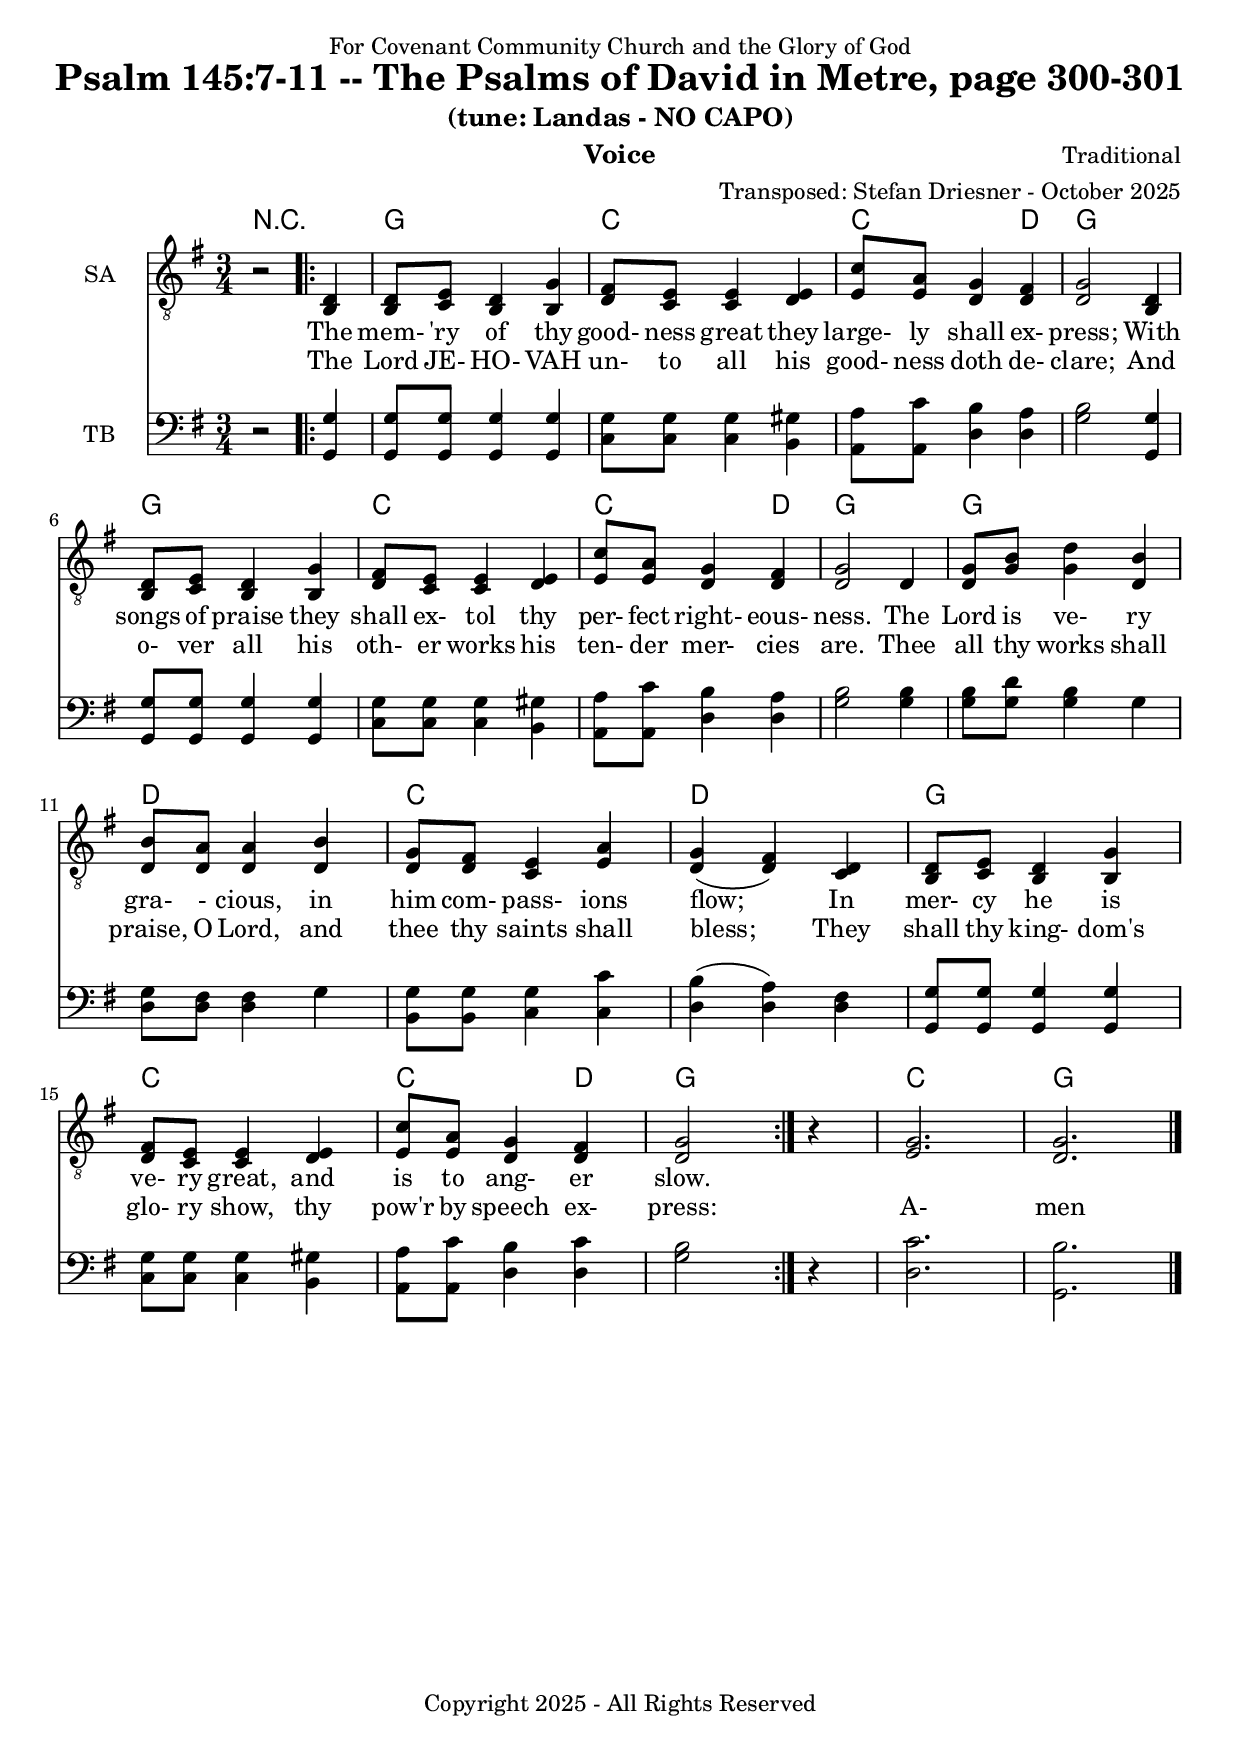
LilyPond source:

\version "2.24.1"
\language "english"

% force .mid extension for MIDI file output
#(ly:set-option 'midi-extension "mid")

\header {
  dedication = "For Covenant Community Church and the Glory of God"
  title = "Psalm 145:7-11 -- The Psalms of David in Metre, page 300-301"
  subtitle = "(tune: Landas - NO CAPO)"
  instrument = "Voice"
  composer = "Traditional"
  arranger = "Transposed: Stefan Driesner - October 2025"
  meter = ""
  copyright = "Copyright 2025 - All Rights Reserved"
}

global = {
  \key g \major
  \numericTimeSignature
  \time 3/4
}

versesVoiceOne = \lyricmode {
  % Verse 7-8
  The mem- 'ry of thy good- ness great
  they large- ly shall ex- press;
  With songs of praise they shall ex- tol
  thy per- fect right- eous- ness.
  The Lord is ve- ry gra- - cious,
  in him com- pass- ions flow;
  In mer- cy he is ve- ry great,
  and is to ang- er slow.
}

versesVoiceTwo = \lyricmode {
  % Verse 9-11
  The Lord JE- HO- VAH un- to all
  his good- ness doth de- clare;
  And o- ver all his oth- er works
  his ten- der mer- cies are.
  Thee all thy works shall praise, O Lord,
  and thee thy saints shall bless;
  They shall thy king- dom's glo- ry show,
  thy pow'r by speech ex- press:
  A- men
}

% G major  ^\markup { \fret-diagram "6-3;5-2;4-o;3-o;2-3;1-3;" }
% C9 major ^\markup { \fret-diagram "6-o;5-3;4-2;3-o;2-3;1-3;" }
% D major  ^\markup { \fret-diagram "6-x;5-o;4-o;3-2;2-3;1-2;" }

MelodyVoice = \relative c {
  \global
  \dynamicUp
  % Music follows here.
  {
    r2
    \repeat volta 2
    {
      <d >4 |
      % Verse 1
      <d  >8  <e  >8  <d  >4  <g  >4  |
      <fs >8  <e  >8  <e  >4  <e  >4  |
      <c' >8  <a  >8  <g  >4  <fs >4  |
      <g  >2                  <d  >4  |
      <d  >8  <e  >8  <d  >4  <g  >4  |
      <fs >8  <e  >8  <e  >4  <e  >4  |
      <c' >8  <a  >8  <g  >4  <fs >4  |
      <g  >2                  <d  >4  |
      <g  >8  <b  >8  <d  >4  <b  >4  |
      <b  >8  <a  >8  <a  >4  <b  >4  |
      <g  >8  <fs >8  <e  >4  <a  >4  |
      <g  >4         (<fs >4) <d  >4  |
      <d  >8  <e  >8  <d  >4  <g  >4  |
      <fs >8  <e  >8  <e  >4  <e  >4  |
      <c' >8  <a  >8  <g  >4  <fs >4  |
      <g  >2
    }
    r4
  }
  <g>2. <g>2.
  \bar "|."
}

SAVoiceVerse = {
}

SAVoice = \relative c {
  \global
  \dynamicUp
  % Music follows here.
  {
    r2
    \repeat volta 2
    {
      <b  d >4 |
      <b  d  >8  <c  e  >8  <b  d  >4  <b  g' >4  |
      <d  fs >8  <c  e  >8  <c  e  >4  <d  e  >4  |
      <e  c' >8  <e  a  >8  <d  g  >4  <d  fs >4  |
      <d  g  >2                        <b  d  >4  |
      <b  d  >8  <c  e  >8  <b  d  >4  <b  g' >4  |
      <d  fs >8  <c  e  >8  <c  e  >4  <d  e  >4  |
      <e  c' >8  <e  a  >8  <d  g  >4  <d  fs >4  |
      <d  g  >2                        <d     >4  |
      <d  g  >8  <g  b  >8  <g  d' >4  <d  b' >4  |
      <d  b' >8  <d  a' >8  <d  a' >4  <d  b' >4  |
      <d  g  >8  <d  fs >8  <c  e  >4  <e  a  >4  |
      <d  g  >4            (<d  fs >4) <c  d  >4  |
      <b  d  >8  <c  e  >8  <b  d  >4  <b  g' >4  |
      <d  fs >8  <c  e  >8  <c  e  >4  <d  e  >4  |
      <e  c' >8  <e  a  >8  <d  g  >4  <d  fs >4  |
      <d  g  >2
    }
    r4
  }
  <e  g  >2. <d  g  >2.
  \bar "|."
}

TBVoice = \relative c {
  \global
  \dynamicUp
  % Music follows here.
  {
    r2
    \repeat volta 2
    {
      <g  g' >4 |
      <g  g' >8  <g  g' >8  <g  g' >4  <g  g' >4  |
      <c  g' >8  <c  g' >8  <c  g' >4  <b  gs'>4  |
      <a  a' >8  <a  c' >8  <d  b' >4  <d  a' >4  |
      <g  b  >2                        <g, g' >4  |
      <g  g' >8  <g  g' >8  <g  g' >4  <g  g' >4  |
      <c  g' >8  <c  g' >8  <c  g' >4  <b  gs'>4  |
      <a  a' >8  <a  c' >8  <d  b' >4  <d  a' >4  |
      <g  b  >2                        <g  b  >4  |
      <g  b  >8  <g  d' >8  <g  b  >4  <g     >4  |
      <d  g  >8  <d  fs >8  <d  fs >4  <g     >4  |
      <b, g' >8  <b  g' >8  <c  g' >4  <c  c' >4  |
      <d  b'  >4           (<d  a' >4) <d  fs >4  |
      <g, g'  >8 <g  g' >8  <g  g' >4  <g  g' >4  |
      <c  g' >8  <c  g' >8  <c  g' >4  <b  gs'>4  |
      <a  a' >8  <a  c' >8  <d  b' >4  <d  c' >4  |
      <g  b  >2
    }
    r4
  }
  <d  c'  >2. <g,  b'  >2.
  \bar "|."
}

Chords = \new ChordNames {
  \chordmode {
    r2.
    <g>2. <c>2. <c>2  <d>4 <g>2.
    <g>2. <c>2. <c>2  <d>4 <g>2.
    <g>2. <d>2. <c>2.      <d>2.
    <g>2. <c>2. <c>2  <d>4 <g>2.
    <c>  <g>
  }
}

MelodyVoicePart = \new Staff \with {
  instrumentName = "Melody"
  midiInstrument = "Voice Oohs"
} { \clef "treble_8" \MelodyVoice }
\addlyrics { \versesVoiceOne }
\addlyrics { \versesVoiceTwo }

SAVoicePart = \new Staff \with {
  instrumentName = "SA"
  midiInstrument = "Voice Oohs"
} { \clef "treble_8" \SAVoice }
\addlyrics { \versesVoiceOne }
\addlyrics { \versesVoiceTwo }

TBVoicePart = \new Staff \with {
  instrumentName = "TB"
  midiInstrument = "Voice Oohs"
} { \clef bass \TBVoice }

\score {
  <<
    \Chords
    % \MelodyVoicePart
    \SAVoicePart
    \TBVoicePart
  >>
  \layout { }
  \midi {
    \context {
      \Score
      tempoWholesPerMinute = #(ly:make-moment 100 2)
    }
  }
}

%\markup {
%  \fill-line {
%    {
%      \column {
%        \left-align {
%	  "    Amen"
%        }
%      }
%    }
%  }
%}
